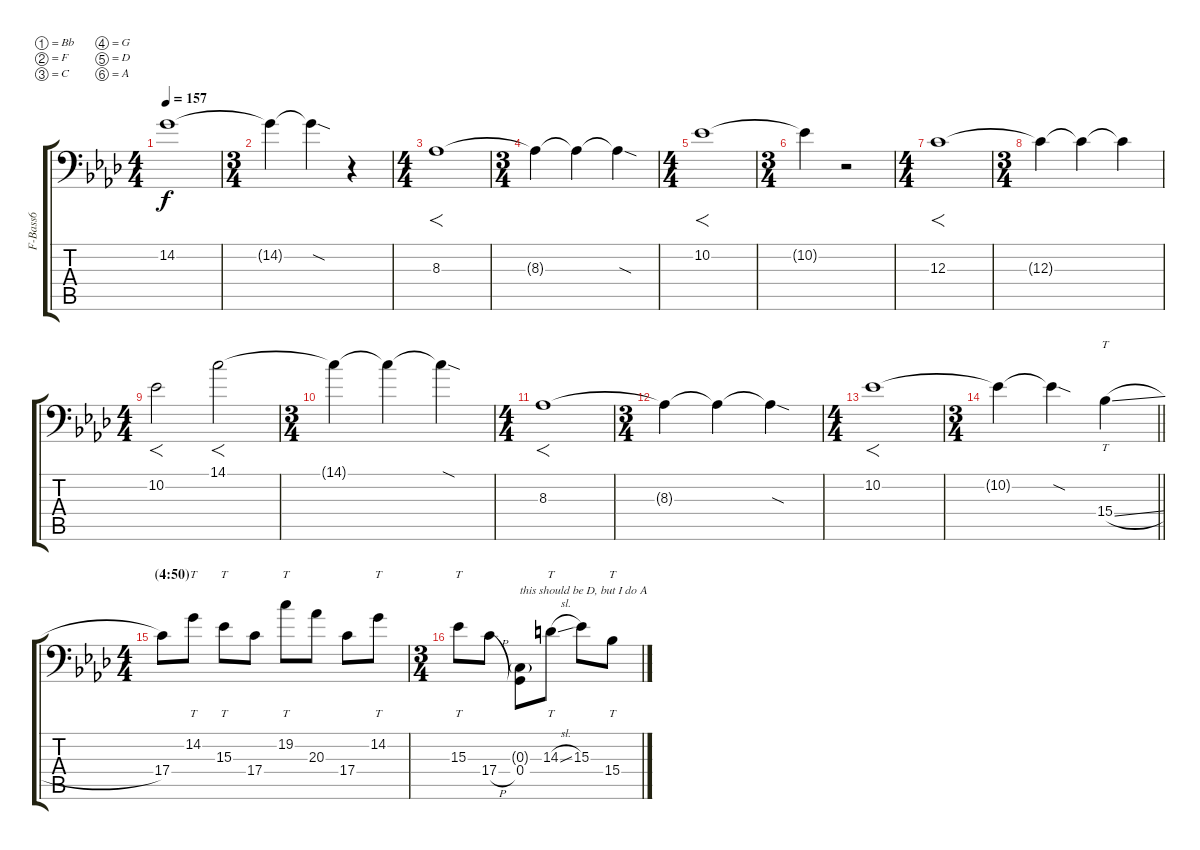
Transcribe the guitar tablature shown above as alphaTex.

\bracketExtendMode groupsimilarinstruments
\otherSystemsTrackNameOrientation horizontal
\track ("Dominic Lapointe" "F-Bass6") {instrument fretlessbass}
\staff {score tabs}
\tuning (Bb2 F2 C2 G1 D1 A0)
\ts (4 4)
\beaming (8 2 2 2 2)
\tempo 157
\clef f4
\ks ab
14.2{t acc forcenatural}.1{dy f beam Down} |
\ts (3 4)
\beaming (8 2 2 2 2)
14.2{t acc forcenatural}.4{beam Down} 14.2{sod t acc forcenatural}.4{beam Down} r.4{beam Down} |
\ts (4 4)
\beaming (8 2 2 2 2)
8.3{acc b}.1{f beam Down} |
\ts (3 4)
\beaming (8 2 2 2 2)
8.3{t acc b}.4{beam Down} 8.3{t acc b}.4{beam Down} 8.3{sod t acc b}.4{beam Down} |
\ts (4 4)
\beaming (8 2 2 2 2)
10.2{acc forcenatural}.1{f beam Down} |
\ts (3 4)
\beaming (8 2 2 2 2)
10.2{t acc forcenatural}.4{beam Down} r.2{beam Down} |
\ts (4 4)
\beaming (8 2 2 2 2)
12.3{acc forcenatural}.1{f beam Down} |
\ts (3 4)
\beaming (8 2 2 2 2)
12.3{t acc forcenatural}.4{beam Down} 12.3{t acc forcenatural}.4{beam Down} 12.3{t acc forcenatural}.4{beam Down} |
\ts (4 4)
\beaming (8 2 2 2 2)
10.2{acc forcenatural}.2{f beam Down} 14.1{acc forcenatural}.2{f beam Down} |
\ts (3 4)
\beaming (8 2 2 2 2)
14.1{t acc forcenatural}.4{beam Down} 14.1{t acc forcenatural}.4{beam Down} 14.1{sod t acc forcenatural}.4{beam Down} |
\ts (4 4)
\beaming (8 2 2 2 2)
8.3{acc b}.1{f beam Down} |
\ts (3 4)
\beaming (8 2 2 2 2)
8.3{t acc b}.4{beam Down} 8.3{t acc b}.4{beam Down} 8.3{sod t acc b}.4{beam Down} |
\ts (4 4)
\beaming (8 2 2 2 2)
10.2{acc forcenatural}.1{f beam Down} |
\ts (3 4)
\beaming (8 2 2 2 2)
\barLineRight lightlight
10.2{t acc forcenatural}.4{beam Down} 10.2{sod t acc forcenatural}.4{beam Down} 15.4{sl acc forcenatural}.4{tt beam Down} |
\ts (4 4)
\beaming (8 2 2 2 2)
\section ("" "(4:50)")
17.4{acc forcenatural}.8{beam Down} 14.2{acc forcenatural}.8{tt beam Down} 15.3{acc forcenatural}.8{tt beam Down} 17.4{acc forcenatural}.8{beam Down} 19.2{acc forcenatural}.8{tt beam Down} 20.3{acc b}.8{beam Down} 17.4{acc forcenatural}.8{beam Down} 14.2{acc forcenatural}.8{tt beam Down} |
\ts (3 4)
\beaming (8 2 2 2 2)
15.3{acc forcenatural}.8{tt beam Down} 17.4{h acc forcenatural}.8{beam Down} (0.4{acc forcenatural} 0.3{g acc forcenatural}).8{txt "this should be D, but I do A" beam Down} 14.3{sl acc forcenatural}.8{tt beam Down} 15.3{acc forcenatural}.8{beam Down} 15.4{sl acc forcenatural}.8{tt beam Down}
